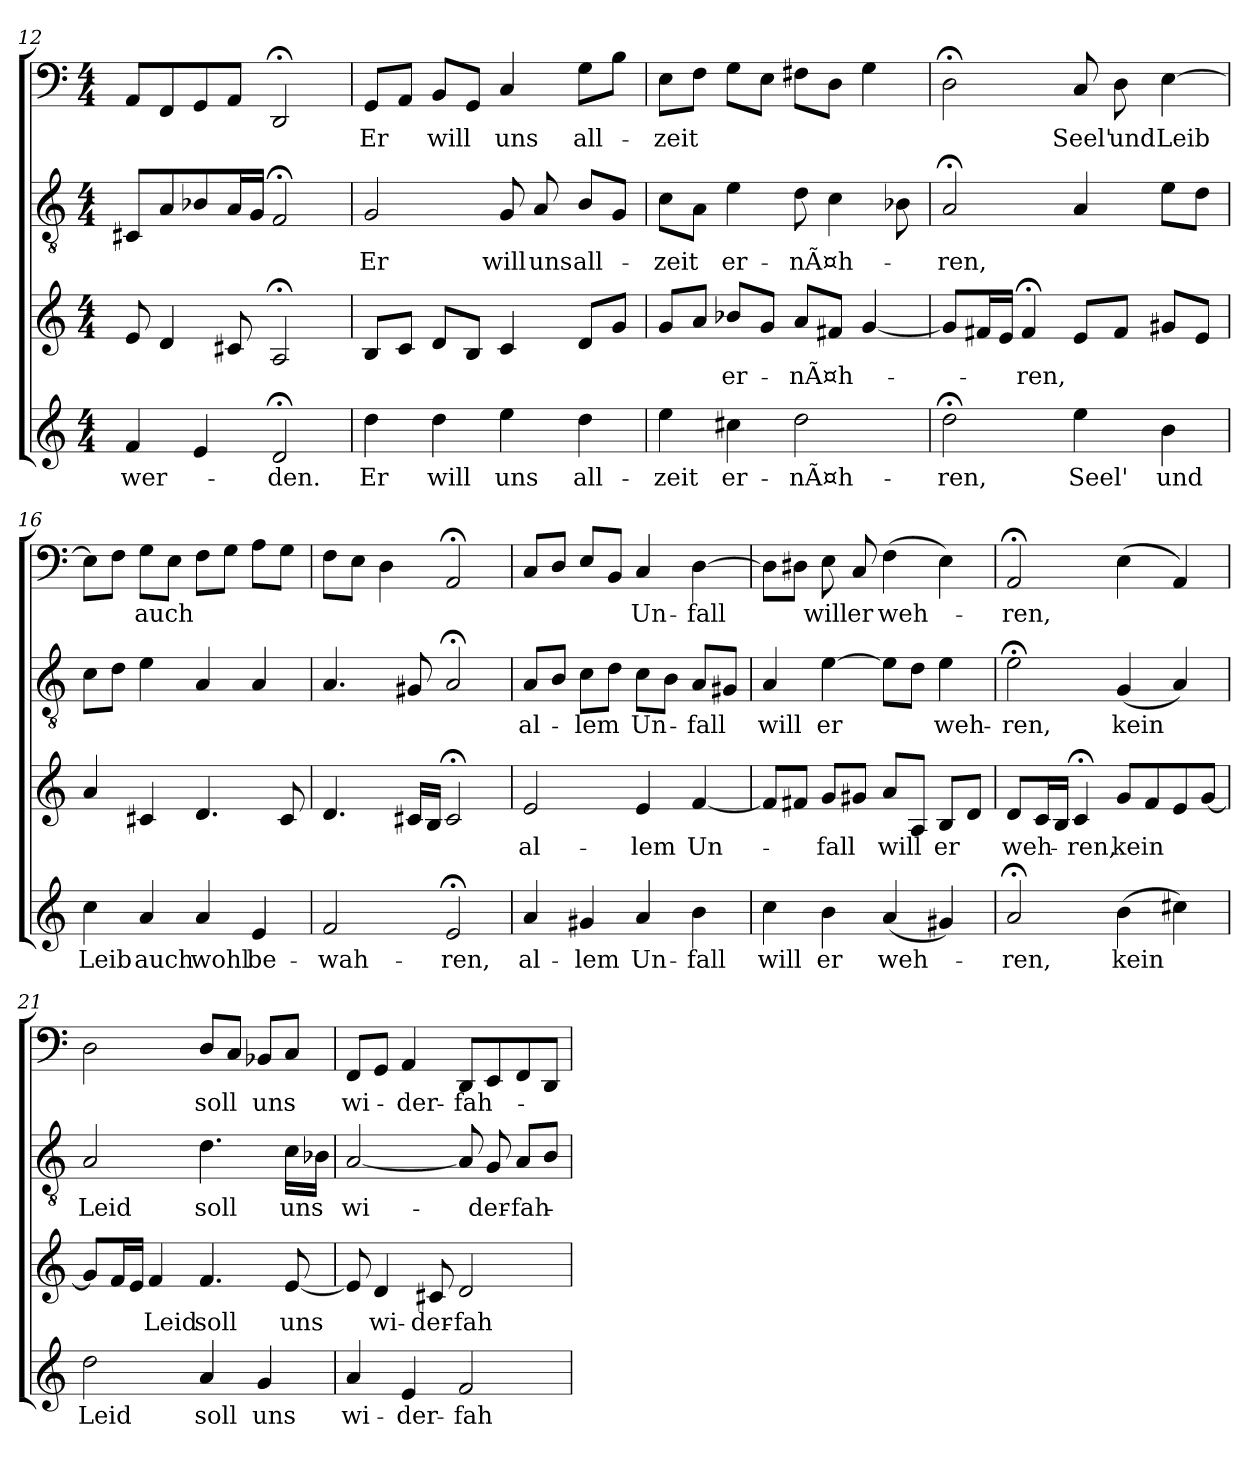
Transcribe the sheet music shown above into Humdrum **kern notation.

**kern	**text	**kern	**text	**kern	**text	**kern	**text
*part4	*part4	*part3	*part3	*part2	*part2	*part1	*part1
*staff4	*staff4	*staff3	*staff3	*staff2	*staff2	*staff1	*staff1
*clefG2	*	*clefG2	*	*clefGv2	*	*clefF4	*
*k[]	*	*k[]	*	*k[]	*	*k[]	*
*a:	*	*a:	*	*a:	*	*a:	*
*M4/4	*	*M4/4	*	*M4/4	*	*M4/4	*
=12	=12	=12	=12	=12	=12	=12	=12
4f	wer-	8e	.	8C#XL	.	8AAL	.
.	.	4d	.	8A	.	8FF	.
4e	.	.	.	8B-X	.	8GG	.
.	.	8c#X	.	16AL	.	8AAJ	.
.	.	.	.	16GJJ	.	.	.
2d;<	-den.	2A;<	.	2F;<	.	2DD;<	.
=13	=13	=13	=13	=13	=13	=13	=13
4dd	Er	8BL	.	2G	Er	8GGL	Er
.	.	8cJ	.	.	.	8AAJ	.
4dd	will	8dL	.	.	.	8BBL	will
.	.	8BJ	.	.	.	8GGJ	.
4ee	uns	4c	.	8G	will	4C	uns
.	.	.	.	8A	uns	.	.
4dd	all-	8dL	.	8BL	all-	8GL	all-
.	.	8gJ	.	8GJ	.	8BJ	.
=14	=14	=14	=14	=14	=14	=14	=14
4ee	-zeit	8gL	.	8cL	-zeit	8EL	-zeit
.	.	8aJ	.	8AJ	.	8FJ	.
4cc#X	er-	8b-XL	er-	4e	er-	8GL	.
.	.	8gJ	.	.	.	8EJ	.
2dd	-nÃ¤h-	8aL	-nÃ¤h-	8d	-nÃ¤h-	8F#XL	.
.	.	8f#XJ	.	4c	.	8DJ	.
.	.	[4g	.	.	.	4G	.
.	.	.	.	8B-X	.	.	.
=15	=15	=15	=15	=15	=15	=15	=15
2dd;<	-ren,	8gL]	.	2A;<	-ren,	2D;<	.
.	.	16f#XL	.	.	.	.	.
.	.	16eJJ	.	.	.	.	.
.	.	4f#;<	-ren,	.	.	.	.
4ee	Seel'	8eL	.	4A	.	8C	Seel'
.	.	8f#J	.	.	.	8D	und
4b	und	8g#XL	.	8eL	.	[4E	Leib
.	.	8eJ	.	8dJ	.	.	.
=16	=16	=16	=16	=16	=16	=16	=16
4cc	Leib	4a	.	8cL	.	8EL]	.
.	.	.	.	8dJ	.	8FJ	.
4a	auch	4c#X	.	4e	.	8GL	auch
.	.	.	.	.	.	8EJ	.
4a	wohl	4.d	.	4A	.	8FL	.
.	.	.	.	.	.	8GJ	.
4e	be-	.	.	4A	.	8AL	.
.	.	8c#	.	.	.	8GJ	.
=17	=17	=17	=17	=17	=17	=17	=17
2f	-wah-	4.d	.	4.A	.	8FL	.
.	.	.	.	.	.	8EJ	.
.	.	.	.	.	.	4D	.
.	.	16c#XLL	.	8G#X	.	.	.
.	.	16BJJ	.	.	.	.	.
2e;<	-ren,	2c#;<	.	2A;<	.	2AA;<	.
=18	=18	=18	=18	=18	=18	=18	=18
4a	al-	2e	al-	8AL	al-	8CL	.
.	.	.	.	8BJ	.	8DJ	.
4g#X	-lem	.	.	8cL	-lem	8EL	.
.	.	.	.	8dJ	.	8BBJ	.
4a	Un-	4e	-lem	8cL	Un-	4C	Un-
.	.	.	.	8BJ	.	.	.
4b	-fall	[4f	Un-	8AL	-fall	[4D	-fall
.	.	.	.	8G#XJ	.	.	.
=19	=19	=19	=19	=19	=19	=19	=19
4cc	will	8fL]	.	4A	will	8DL]	.
.	.	8f#XJ	.	.	.	8D#XJ	.
4b	er	8gL	-fall	[4e	er	8E	will
.	.	8g#XJ	.	.	.	8C	er
(4a	weh-	8aL	will	8eL]	.	(4F	weh-
.	.	8AJ	.	8dJ	.	.	.
4g#X)	.	8BL	er	4e	weh-	4E)	.
.	.	8dJ	.	.	.	.	.
=20	=20	=20	=20	=20	=20	=20	=20
2a;<	-ren,	8dL	weh-	2e;<	-ren,	2AA;<	-ren,
.	.	16cL	.	.	.	.	.
.	.	16BJJ	.	.	.	.	.
.	.	4c;<	-ren,	.	.	.	.
(4b	kein	8gL	kein	(4G	kein	(4E	.
.	.	8f	.	.	.	.	.
4cc#X)	.	8e	.	4A)	.	4AA)	.
.	.	[8gJ	.	.	.	.	.
=21	=21	=21	=21	=21	=21	=21	=21
2dd	Leid	8gL]	.	2A	Leid	2D	.
.	.	16fL	.	.	.	.	.
.	.	16eJJ	.	.	.	.	.
.	.	4f	Leid	.	.	.	.
4a	soll	4.f	soll	4.d	soll	8DL	soll
.	.	.	.	.	.	8CJ	.
4g	uns	.	.	.	.	8BB-XL	uns
.	.	[8e	uns	16cLL	uns	8CJ	.
.	.	.	.	16B-XJJ	.	.	.
=22	=22	=22	=22	=22	=22	=22	=22
4a	wi-	8e]	.	[2A	wi-	8FFL	wi-
.	.	4d	wi-	.	.	8GGJ	.
4e	-der-	.	.	.	.	4AA	-der-
.	.	8c#X	-der-	.	.	.	.
2f	-fah-	2d	-fah-	8A]	.	8DDL	-fah-
.	.	.	.	8G	-der-	8EE	.
.	.	.	.	8AL	-fah-	8FF	.
.	.	.	.	8BJ	.	8DDJ	.
=	=	=	=	=	=	=	=
*-	*-	*-	*-	*-	*-	*-	*-
